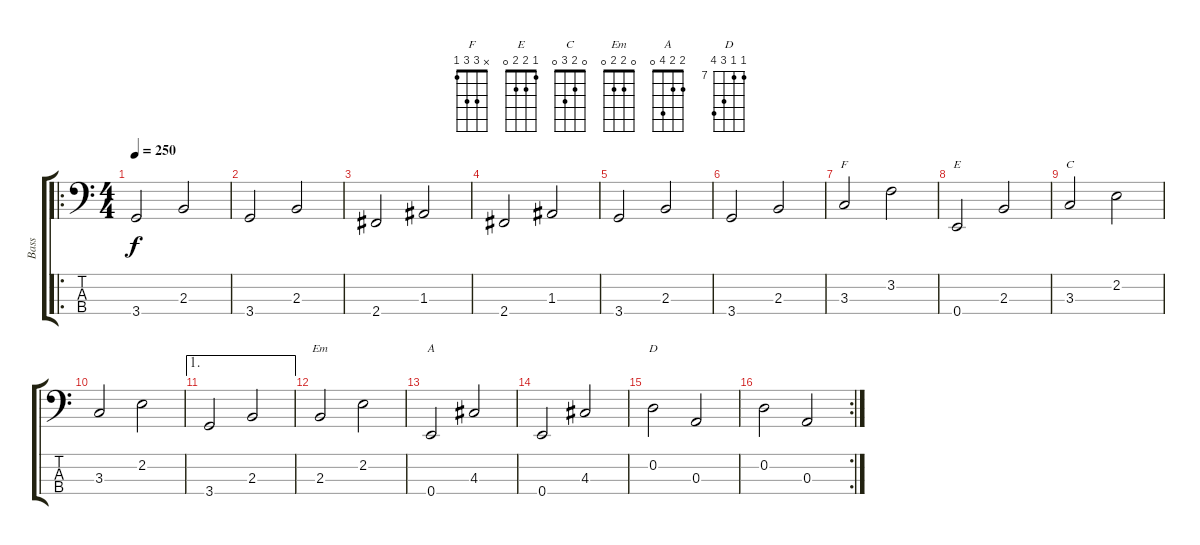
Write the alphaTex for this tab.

\track ("Bass" "Bass") {instrument acousticbass}
\staff {score tabs}
\tuning (G2 D2 A1 E1) {hide}
\chord ("F" x 3 3 1)
\chord ("E" 1 2 2 0)
\chord ("C" 0 2 3 0)
\chord ("Em" 0 2 2 0)
\chord ("A" 2 2 4 0)
\chord ("D" 7 7 9 10) {firstfret 7}
\ro
\ts (4 4)
\tempo 250
\clef f4
\ks c
3.4.2{dy f instrument acousticbass} 2.3.2 |
3.4.2 2.3.2 |
2.4.2 1.3.2 |
2.4.2 1.3.2 |
3.4.2 2.3.2 |
3.4.2 2.3.2 |
3.3.2{ch "F"} 3.2.2 |
0.4.2{ch "E"} 2.3.2 |
3.3.2{ch "C"} 2.2.2 |
3.3.2 2.2.2 |
\ae 1
3.4.2 2.3.2 |
2.3.2{ch "Em"} 2.2.2 |
0.4.2{ch "A"} 4.3.2 |
0.4.2 4.3.2 |
0.2.2{ch "D"} 0.3.2 |
\rc 2
0.2.2 0.3.2
